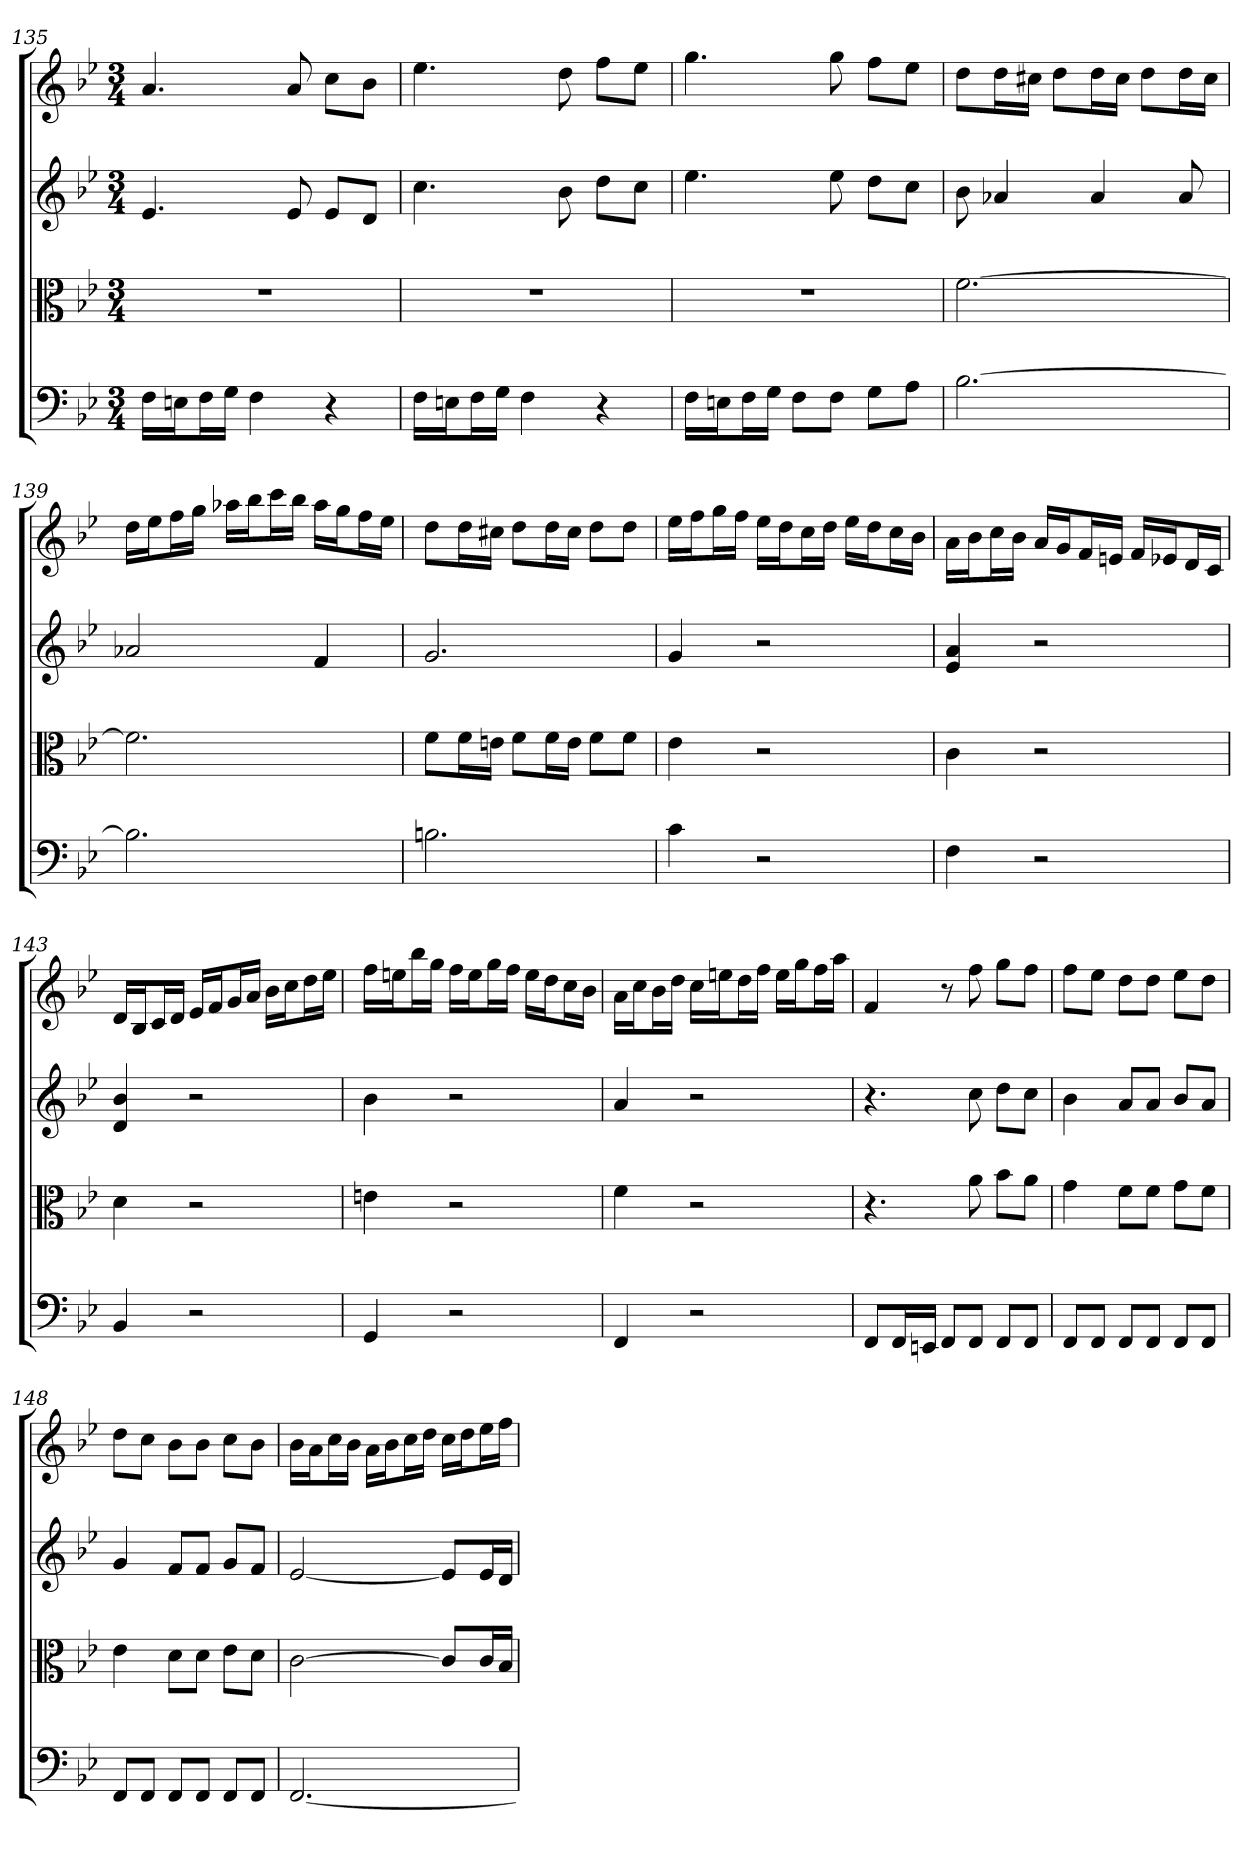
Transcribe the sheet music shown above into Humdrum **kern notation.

**kern	**kern	**kern	**kern
*part4	*part3	*part2	*part1
*staff4	*staff3	*staff2	*staff1
*clefF4	*clefC3	*	*
*k[b-e-]	*k[b-e-]	*k[b-e-]	*k[b-e-]
*B-:	*B-:	*B-:	*B-:
*M3/4	*M3/4	*M3/4	*M3/4
=135	=135	=135	=135
16F\LL	2.r	4.e-	4.a
16En\J	.	.	.
16F\L	.	.	.
16G\JJ	.	.	.
4F	.	.	.
.	.	8e-	8a
4r	.	8e-L	8ccL
.	.	8dJ	8b-J
=136	=136	=136	=136
16F\LL	2.r	4.cc	4.ee-
16En\J	.	.	.
16F\L	.	.	.
16G\JJ	.	.	.
4F	.	.	.
.	.	8b-	8dd
4r	.	8ddL	8ffL
.	.	8ccJ	8ee-J
=137	=137	=137	=137
16F\LL	2.r	4.ee-	4.gg
16En\J	.	.	.
16F\L	.	.	.
16G\JJ	.	.	.
8F\L	.	.	.
8F\J	.	8ee-	8gg
8G\L	.	8ddL	8ffL
8A\J	.	8ccJ	8ee-J
=138	=138	=138	=138
[2.B-	[2.f	8b-	8ddL
.	.	4a-X	16ddL
.	.	.	16cc#XJJ
.	.	.	8ddL
.	.	4a-	16ddL
.	.	.	16cc#JJ
.	.	.	8ddL
.	.	8a-	16ddL
.	.	.	16cc#JJ
=139	=139	=139	=139
2.B-]	2.f]	2a-X	16ddLL
.	.	.	16ee-J
.	.	.	16ffL
.	.	.	16ggJJ
.	.	.	16aa-XLL
.	.	.	16bb-J
.	.	.	16cccL
.	.	.	16bb-JJ
.	.	4f	16aa-LL
.	.	.	16ggJ
.	.	.	16ffL
.	.	.	16ee-JJ
=140	=140	=140	=140
2.Bn	8f\L	2.g	8ddL
.	16f\L	.	16ddL
.	16en\JJ	.	16cc#XJJ
.	8f\L	.	8ddL
.	16f\L	.	16ddL
.	16e\JJ	.	16cc#JJ
.	8f\L	.	8ddL
.	8f\J	.	8ddJ
=141	=141	=141	=141
4c	4e-	4g	16ee-LL
.	.	.	16ffJ
.	.	.	16ggL
.	.	.	16ffJJ
2r	2r	2r	16ee-LL
.	.	.	16ddJ
.	.	.	16ccL
.	.	.	16ddJJ
.	.	.	16ee-LL
.	.	.	16ddJ
.	.	.	16ccL
.	.	.	16b-JJ
=142	=142	=142	=142
4F	4c	4e- 4a	16aLL
.	.	.	16b-J
.	.	.	16ccL
.	.	.	16b-JJ
2r	2r	2r	16aLL
.	.	.	16gJ
.	.	.	16fL
.	.	.	16enJJ
.	.	.	16fLL
.	.	.	16e-XJ
.	.	.	16dL
.	.	.	16cJJ
=143	=143	=143	=143
4BB-	4d	4d 4b-	16dLL
.	.	.	16B-J
.	.	.	16cL
.	.	.	16dJJ
2r	2r	2r	16e-LL
.	.	.	16fJ
.	.	.	16gL
.	.	.	16aJJ
.	.	.	16b-LL
.	.	.	16ccJ
.	.	.	16ddL
.	.	.	16ee-JJ
=144	=144	=144	=144
4GG	4en	4b-	16ffLL
.	.	.	16eenJ
.	.	.	16bb-L
.	.	.	16ggJJ
2r	2r	2r	16ffLL
.	.	.	16eeJ
.	.	.	16ggL
.	.	.	16ffJJ
.	.	.	16eeLL
.	.	.	16ddJ
.	.	.	16ccL
.	.	.	16b-JJ
=145	=145	=145	=145
4FF	4f	4a	16aLL
.	.	.	16ccJ
.	.	.	16b-L
.	.	.	16ddJJ
2r	2r	2r	16ccLL
.	.	.	16eenJ
.	.	.	16ddL
.	.	.	16ffJJ
.	.	.	16eeLL
.	.	.	16ggJ
.	.	.	16ffL
.	.	.	16aaJJ
=146	=146	=146	=146
8FF/L	4.r	4.r	4f
16FF/L	.	.	.
16EEn/JJ	.	.	.
8FF/L	.	.	8r
8FF/J	8a	8cc	8ff
8FF/L	8b-\L	8ddL	8ggL
8FF/J	8a\J	8ccJ	8ffJ
=147	=147	=147	=147
8FF/L	4g	4b-	8ffL
8FF/J	.	.	8ee-J
8FF/L	8f\L	8aL	8ddL
8FF/J	8f\J	8aJ	8ddJ
8FF/L	8g\L	8b-L	8ee-L
8FF/J	8f\J	8aJ	8ddJ
=148	=148	=148	=148
8FF/L	4e-	4g	8ddL
8FF/J	.	.	8ccJ
8FF/L	8d\L	8fL	8b-L
8FF/J	8d\J	8fJ	8b-J
8FF/L	8e-\L	8gL	8ccL
8FF/J	8d\J	8fJ	8b-J
=149	=149	=149	=149
[2.FF	[2c	[2e-	16b-LL
.	.	.	16aJ
.	.	.	16ccL
.	.	.	16b-JJ
.	.	.	16aLL
.	.	.	16b-J
.	.	.	16ccL
.	.	.	16ddJJ
.	8c/L]	8e-L]	16ccLL
.	.	.	16ddJ
.	16c/L	16e-L	16ee-L
.	16B-/JJ	16dJJ	16ffJJ
=	=	=	=
*-	*-	*-	*-
